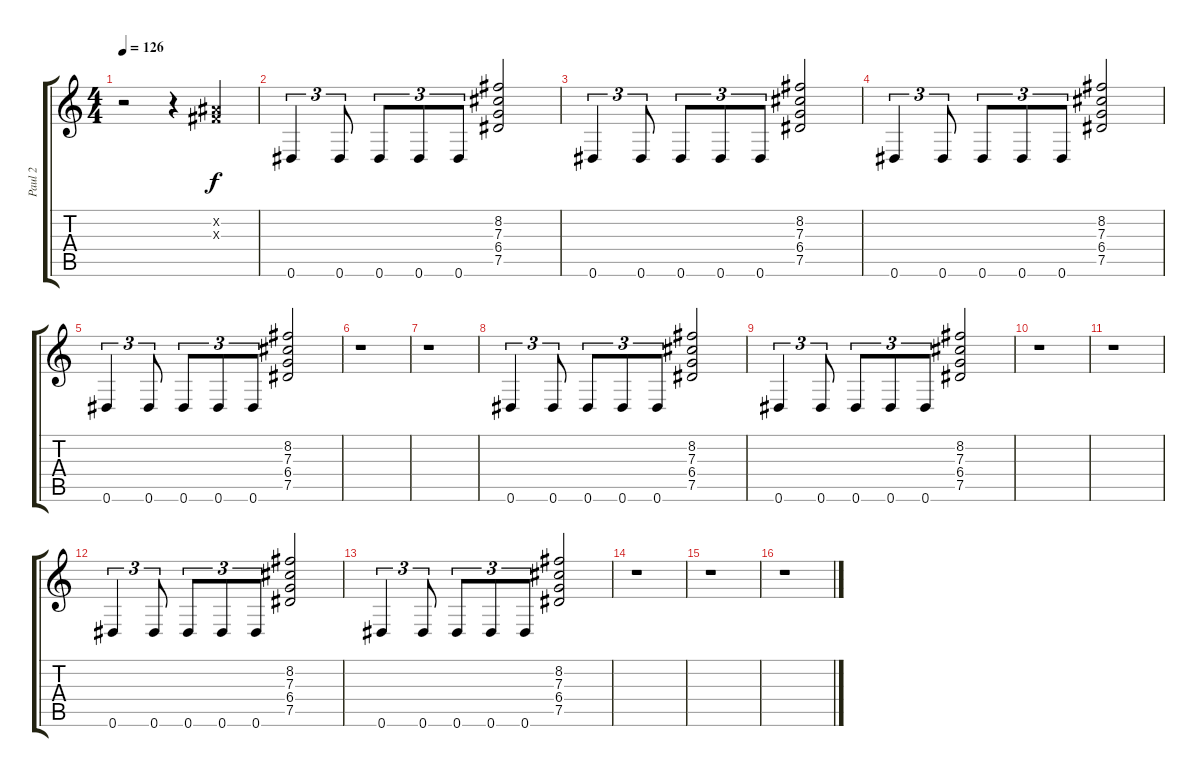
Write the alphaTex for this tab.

\track ("Paul 2" "Paul 2") {instrument distortionguitar}
\staff {score tabs}
\tuning (Eb4 Bb3 Gb3 Db3 Ab2 Eb2) {hide}
\ts (4 4)
\tempo 126
\clef g2
\ks c
r.2{dy f} r.4 (0.2{x} 0.3{x}).4 |
0.6.4{tu (3 2)} 0.6.8{tu (3 2)} 0.6.8{tu (3 2)} 0.6.8{tu (3 2)} 0.6.8{tu (3 2)} (8.2 7.3 6.4 7.5).2 |
0.6.4{tu (3 2)} 0.6.8{tu (3 2)} 0.6.8{tu (3 2)} 0.6.8{tu (3 2)} 0.6.8{tu (3 2)} (8.2 7.3 6.4 7.5).2 |
0.6.4{tu (3 2)} 0.6.8{tu (3 2)} 0.6.8{tu (3 2)} 0.6.8{tu (3 2)} 0.6.8{tu (3 2)} (8.2 7.3 6.4 7.5).2 |
0.6.4{tu (3 2)} 0.6.8{tu (3 2)} 0.6.8{tu (3 2)} 0.6.8{tu (3 2)} 0.6.8{tu (3 2)} (8.2 7.3 6.4 7.5).2 |
r.1 |
r.1 |
0.6.4{tu (3 2)} 0.6.8{tu (3 2)} 0.6.8{tu (3 2)} 0.6.8{tu (3 2)} 0.6.8{tu (3 2)} (8.2 7.3 6.4 7.5).2 |
0.6.4{tu (3 2)} 0.6.8{tu (3 2)} 0.6.8{tu (3 2)} 0.6.8{tu (3 2)} 0.6.8{tu (3 2)} (8.2 7.3 6.4 7.5).2 |
r.1 |
r.1 |
0.6.4{tu (3 2)} 0.6.8{tu (3 2)} 0.6.8{tu (3 2)} 0.6.8{tu (3 2)} 0.6.8{tu (3 2)} (8.2 7.3 6.4 7.5).2 |
0.6.4{tu (3 2)} 0.6.8{tu (3 2)} 0.6.8{tu (3 2)} 0.6.8{tu (3 2)} 0.6.8{tu (3 2)} (8.2 7.3 6.4 7.5).2 |
r.1 |
r.1 |
r.1
